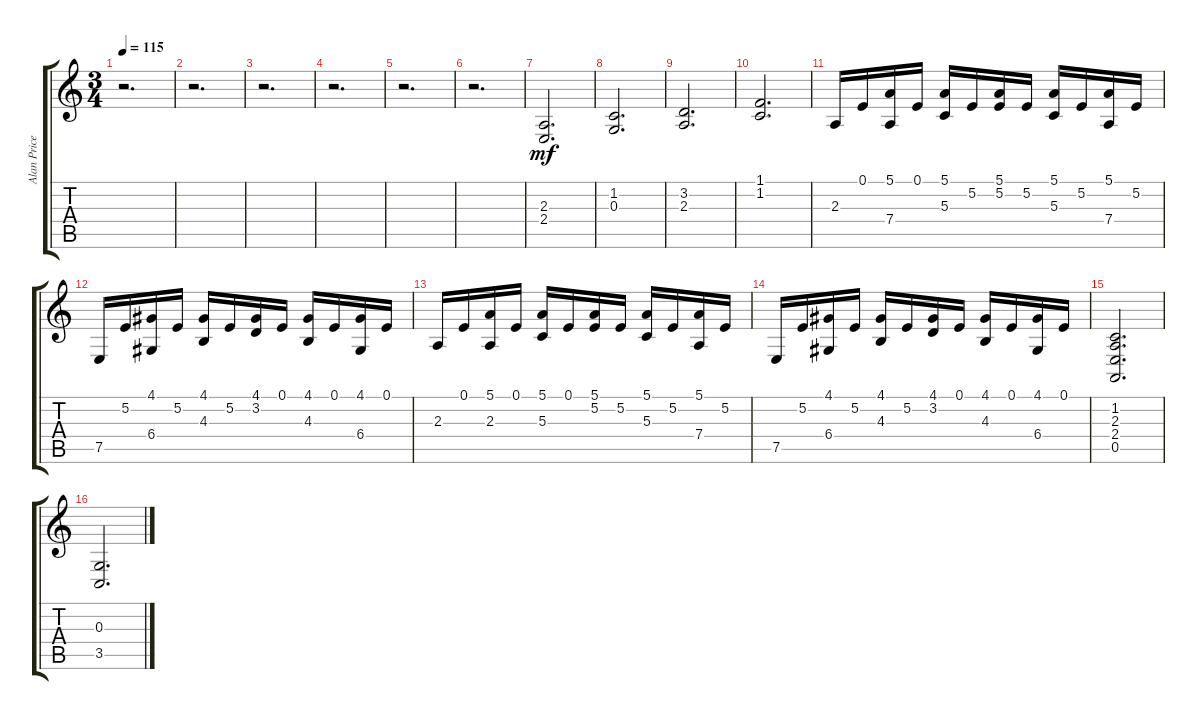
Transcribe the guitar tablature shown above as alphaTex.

\track ("Alan Price " "Alan Price") {instrument drawbarorgan}
\staff {score tabs}
\tuning (E4 B3 G3 D3 A2 E2) {hide}
\ts (3 4)
\tempo 115
\clef g2
\ks c
r.2{d dy mf} |
r.2{d} |
r.2{d} |
r.2{d} |
r.2{d} |
r.2{d} |
(2.3 2.4).2{d} |
(1.2 0.3).2{d} |
(3.2 2.3).2{d} |
(1.1 1.2).2{d} |
2.3.16 0.1.16 (5.1 7.4).16 0.1.16 (5.1 5.3).16 5.2.16 (5.1 5.2).16 5.2.16 (5.1 5.3).16 5.2.16 (5.1 7.4).16 5.2.16 |
7.5.16 5.2.16 (4.1 6.4).16 5.2.16 (4.1 4.3).16 5.2.16 (4.1 3.2).16 0.1.16 (4.1 4.3).16 0.1.16 (4.1 6.4).16 0.1.16 |
2.3.16 0.1.16 (5.1 2.3).16 0.1.16 (5.1 5.3).16 0.1.16 (5.1 5.2).16 5.2.16 (5.1 5.3).16 5.2.16 (5.1 7.4).16 5.2.16 |
7.5.16 5.2.16 (4.1 6.4).16 5.2.16 (4.1 4.3).16 5.2.16 (4.1 3.2).16 0.1.16 (4.1 4.3).16 0.1.16 (4.1 6.4).16 0.1.16 |
(1.2 2.3 2.4 0.5).2{d} |
(0.3 3.5).2{d}
